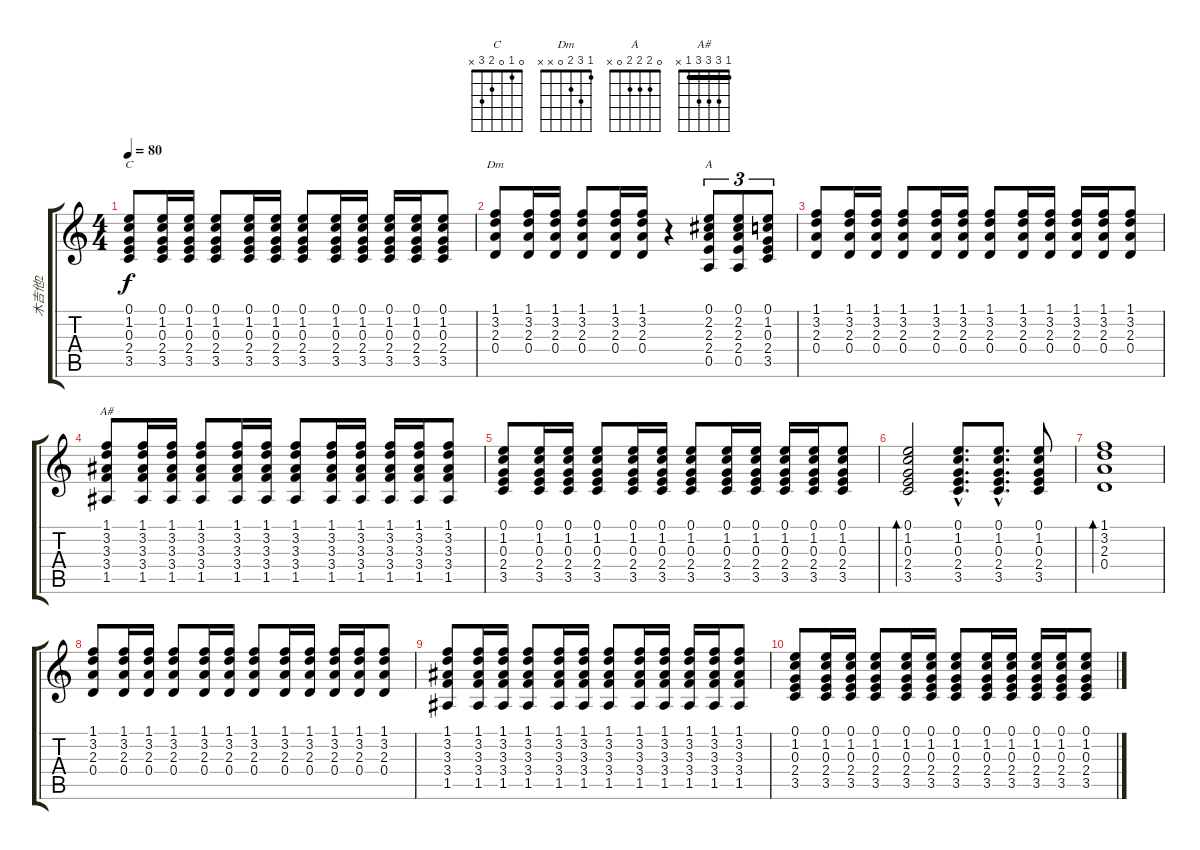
\track ("木吉他2" "木吉他2") {instrument acousticguitarsteel}
\staff {score tabs}
\tuning (E4 B3 G3 D3 A2 E2) {hide}
\chord ("C" 0 1 0 2 3 x)
\chord ("Dm" 1 3 2 0 x x)
\chord ("A" 0 2 2 2 0 x)
\chord ("A#" 1 3 3 3 1 x) {barre 1}
\ts (4 4)
\tempo 80
\clef g2
\ks c
(0.1 1.2 0.3 2.4 3.5).8{ch "C" dy f} (0.1 1.2 0.3 2.4 3.5).16 (0.1 1.2 0.3 2.4 3.5).16 (0.1 1.2 0.3 2.4 3.5).8 (0.1 1.2 0.3 2.4 3.5).16 (0.1 1.2 0.3 2.4 3.5).16 (0.1 1.2 0.3 2.4 3.5).8 (0.1 1.2 0.3 2.4 3.5).16 (0.1 1.2 0.3 2.4 3.5).16 (0.1 1.2 0.3 2.4 3.5).16 (0.1 1.2 0.3 2.4 3.5).16 (0.1 1.2 0.3 2.4 3.5).8 |
(1.1 3.2 2.3 0.4).8{ch "Dm"} (1.1 3.2 2.3 0.4).16 (1.1 3.2 2.3 0.4).16 (1.1 3.2 2.3 0.4).8 (1.1 3.2 2.3 0.4).16 (1.1 3.2 2.3 0.4).16 r.4 (0.1 2.2 2.3 2.4 0.5).8{tu (3 2) ch "A"} (0.1 2.2 2.3 2.4 0.5).8{tu (3 2)} (0.1 1.2 0.3 2.4 3.5).8{tu (3 2)} |
(1.1 3.2 2.3 0.4).8 (1.1 3.2 2.3 0.4).16 (1.1 3.2 2.3 0.4).16 (1.1 3.2 2.3 0.4).8 (1.1 3.2 2.3 0.4).16 (1.1 3.2 2.3 0.4).16 (1.1 3.2 2.3 0.4).8 (1.1 3.2 2.3 0.4).16 (1.1 3.2 2.3 0.4).16 (1.1 3.2 2.3 0.4).16 (1.1 3.2 2.3 0.4).16 (1.1 3.2 2.3 0.4).8 |
(1.1 3.2 3.3 3.4 1.5).8{ch "A#"} (1.1 3.2 3.3 3.4 1.5).16 (1.1 3.2 3.3 3.4 1.5).16 (1.1 3.2 3.3 3.4 1.5).8 (1.1 3.2 3.3 3.4 1.5).16 (1.1 3.2 3.3 3.4 1.5).16 (1.1 3.2 3.3 3.4 1.5).8 (1.1 3.2 3.3 3.4 1.5).16 (1.1 3.2 3.3 3.4 1.5).16 (1.1 3.2 3.3 3.4 1.5).16 (1.1 3.2 3.3 3.4 1.5).16 (1.1 3.2 3.3 3.4 1.5).8 |
(0.1 1.2 0.3 2.4 3.5).8 (0.1 1.2 0.3 2.4 3.5).16 (0.1 1.2 0.3 2.4 3.5).16 (0.1 1.2 0.3 2.4 3.5).8 (0.1 1.2 0.3 2.4 3.5).16 (0.1 1.2 0.3 2.4 3.5).16 (0.1 1.2 0.3 2.4 3.5).8 (0.1 1.2 0.3 2.4 3.5).16 (0.1 1.2 0.3 2.4 3.5).16 (0.1 1.2 0.3 2.4 3.5).16 (0.1 1.2 0.3 2.4 3.5).16 (0.1 1.2 0.3 2.4 3.5).8 |
(0.1 1.2 0.3 2.4 3.5).2{bd 60} (0.1{hac} 1.2{hac} 0.3{hac} 2.4{hac} 3.5{hac}).8{d} (0.1{hac} 1.2{hac} 0.3{hac} 2.4{hac} 3.5{hac}).8{d} (0.1 1.2 0.3 2.4 3.5).8 |
(1.1 3.2 2.3 0.4).1{bd 60} |
(1.1 3.2 2.3 0.4).8 (1.1 3.2 2.3 0.4).16 (1.1 3.2 2.3 0.4).16 (1.1 3.2 2.3 0.4).8 (1.1 3.2 2.3 0.4).16 (1.1 3.2 2.3 0.4).16 (1.1 3.2 2.3 0.4).8 (1.1 3.2 2.3 0.4).16 (1.1 3.2 2.3 0.4).16 (1.1 3.2 2.3 0.4).16 (1.1 3.2 2.3 0.4).16 (1.1 3.2 2.3 0.4).8 |
(1.1 3.2 3.3 3.4 1.5).8 (1.1 3.2 3.3 3.4 1.5).16 (1.1 3.2 3.3 3.4 1.5).16 (1.1 3.2 3.3 3.4 1.5).8 (1.1 3.2 3.3 3.4 1.5).16 (1.1 3.2 3.3 3.4 1.5).16 (1.1 3.2 3.3 3.4 1.5).8 (1.1 3.2 3.3 3.4 1.5).16 (1.1 3.2 3.3 3.4 1.5).16 (1.1 3.2 3.3 3.4 1.5).16 (1.1 3.2 3.3 3.4 1.5).16 (1.1 3.2 3.3 3.4 1.5).8 |
(0.1 1.2 0.3 2.4 3.5).8 (0.1 1.2 0.3 2.4 3.5).16 (0.1 1.2 0.3 2.4 3.5).16 (0.1 1.2 0.3 2.4 3.5).8 (0.1 1.2 0.3 2.4 3.5).16 (0.1 1.2 0.3 2.4 3.5).16 (0.1 1.2 0.3 2.4 3.5).8 (0.1 1.2 0.3 2.4 3.5).16 (0.1 1.2 0.3 2.4 3.5).16 (0.1 1.2 0.3 2.4 3.5).16 (0.1 1.2 0.3 2.4 3.5).16 (0.1 1.2 0.3 2.4 3.5).8
